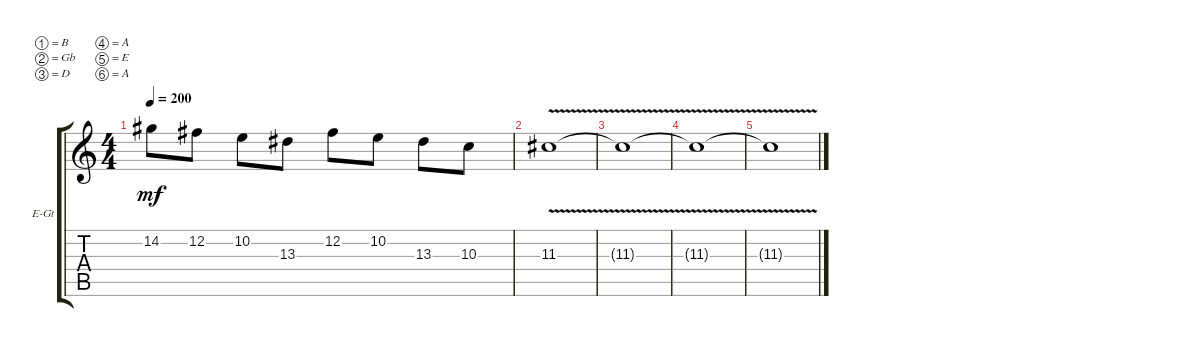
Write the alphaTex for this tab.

\bracketExtendMode groupsimilarinstruments
\firstSystemTrackNameOrientation horizontal
\otherSystemsTrackNameOrientation horizontal
\track ("Lead swag " "E-Gt") {instrument distortionguitar}
\staff {score tabs}
\tuning (B3 Gb3 D3 A2 E2 A1)
\ts (4 4)
\tempo 200
\clef g2
\scale
0.333333
\ks c
14.2.8{dy mf} 12.2.8 10.2.8 13.3.8 12.2.8 10.2.8 13.3.8 10.3.8 |
\scale
0.333333 11.3{v}.1 |
\scale
0.333333 11.3{v t}.1 |
\scale
0.333333 11.3{v t}.1 |
\scale
0.333333 11.3{v t}.1 |
\scale
0.333333 |
\scale
0.333333 |
\scale
0.333333 |
\scale
0.333333 |
\scale
0.333333 |
\scale
0.333333 |
\scale
0.333333 |
\scale
0.333333 |
\scale
0.333333 |
\scale
0.333333 |
\scale
0.333333
